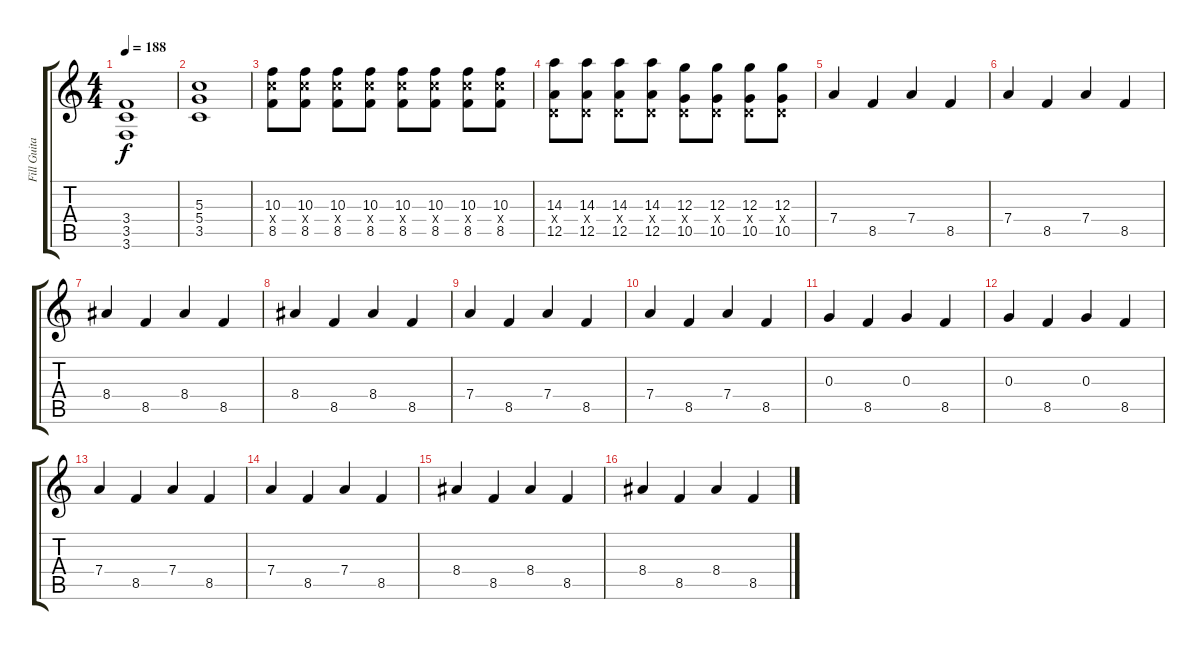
\track ("Fill Guitar" "Fill Guita") {instrument distortionguitar}
\staff {score tabs}
\tuning (E4 B3 G3 D3 A2 D2) {hide}
\ts (4 4)
\tempo 188
\clef g2
\ks c
(3.4 3.5 3.6).1{dy f} |
(5.3 5.4 3.5).1 |
(10.3 10.4{x} 8.5).8{volume 13} (10.3 10.4{x} 8.5).8 (10.3 10.4{x} 8.5).8 (10.3 10.4{x} 8.5).8 (10.3 10.4{x} 8.5).8 (10.3 10.4{x} 8.5).8 (10.3 10.4{x} 8.5).8 (10.3 10.4{x} 8.5).8 |
(14.3 0.4{x} 12.5).8 (14.3 0.4{x} 12.5).8 (14.3 0.4{x} 12.5).8 (14.3 0.4{x} 12.5).8 (12.3 0.4{x} 10.5).8 (12.3 0.4{x} 10.5).8 (12.3 0.4{x} 10.5).8 (12.3 0.4{x} 10.5).8 |
7.4.4{volume 10} 8.5.4 7.4.4 8.5.4 |
7.4.4 8.5.4 7.4.4 8.5.4 |
8.4.4 8.5.4 8.4.4 8.5.4 |
8.4.4 8.5.4 8.4.4 8.5.4 |
7.4.4 8.5.4 7.4.4 8.5.4 |
7.4.4 8.5.4 7.4.4 8.5.4 |
0.3.4 8.5.4 0.3.4 8.5.4 |
0.3.4 8.5.4 0.3.4 8.5.4 |
7.4.4 8.5.4 7.4.4 8.5.4 |
7.4.4 8.5.4 7.4.4 8.5.4 |
8.4.4 8.5.4 8.4.4 8.5.4 |
8.4.4 8.5.4 8.4.4 8.5.4
